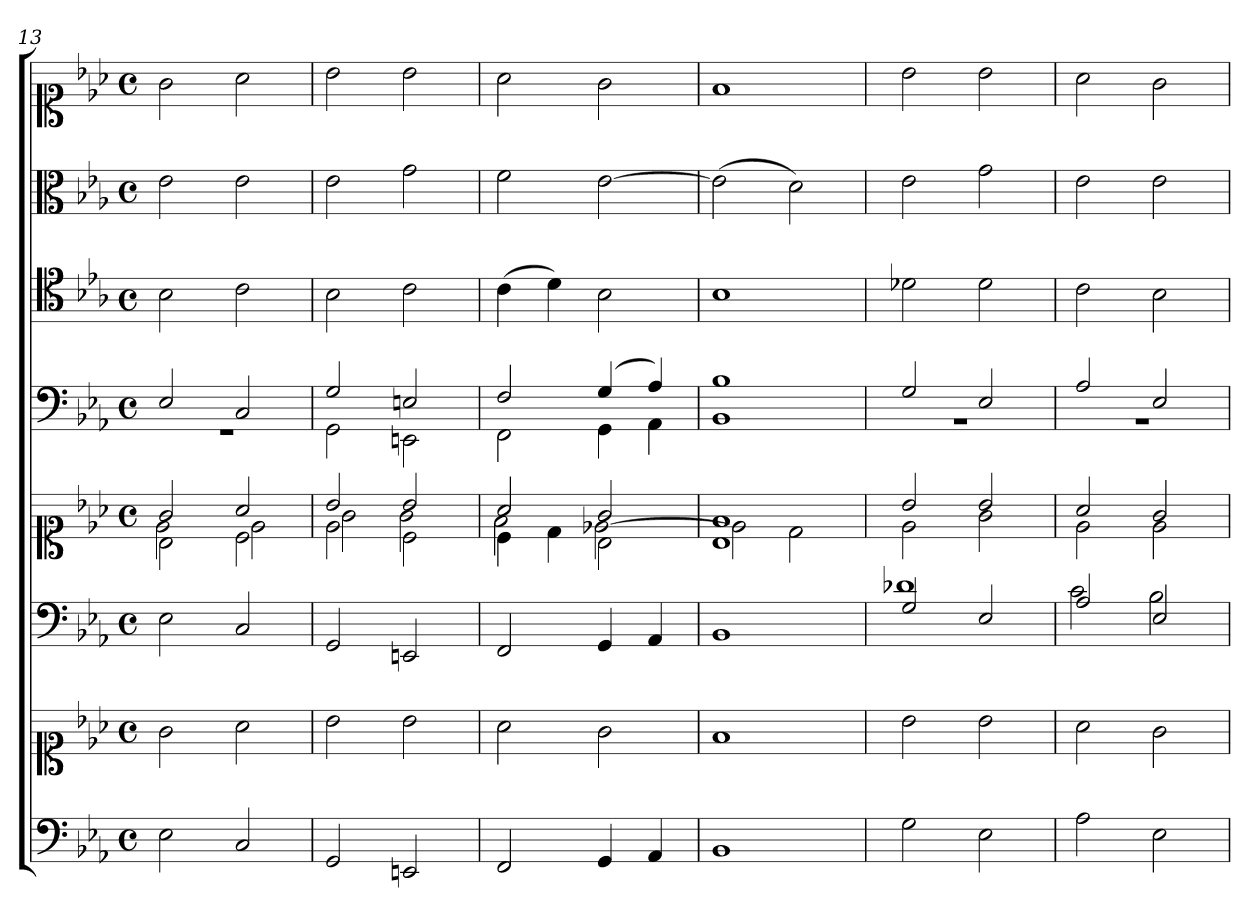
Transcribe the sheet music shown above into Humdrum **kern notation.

**kern	**kern	**kern	**kern	**kern	**kern	**kern	**kern
*part6	*part6	*part5	*part5	*part4	*part3	*part2	*part1
*staff8	*staff7	*staff6	*staff5	*staff4	*staff3	*staff2	*staff1
*clefF4	*clefC1	*clefF4	*clefC1	*clefF4	*clefC4	*clefC3	*clefC1
*k[b-e-a-]	*k[b-e-a-]	*k[b-e-a-]	*k[b-e-a-]	*k[b-e-a-]	*k[b-e-a-]	*k[b-e-a-]	*k[b-e-a-]
*E-:	*E-:	*E-:	*E-:	*E-:	*E-:	*E-:	*E-:
*M4/4	*M4/4	*M4/4	*M4/4	*M4/4	*M4/4	*M4/4	*M4/4
*met(c)	*met(c)	*met(c)	*met(c)	*met(c)	*met(c)	*met(c)	*met(c)
=13	=13	=13	=13	=13	=13	=13	=13
*	*	*	*^	*^	*	*	*
*	*	*	*	*^	*	*	*	*	*
2E-	2g	2E-	2g	2B-	2e-\	2E-	1r	2B-	2e-	2g
2C	2a-	2C	2a-	2c	2e-\	2C	.	2c	2e-	2a-
=14	=14	=14	=14	=14	=14	=14	=14	=14	=14	=14
2GG	2b-	2GG	2b-	2e-	2g\	2G	2GG	2B-	2e-	2b-
2EEn	2b-	2EEn	2b-	2c	2g\	2En	2EEn	2c	2g	2b-
=15	=15	=15	=15	=15	=15	=15	=15	=15	=15	=15
2FF	2a-	2FF	2a-	4c	2f\	2F	2FF	(4c	2f	2a-
.	.	.	.	4d	.	.	.	4d)	.	.
4GG	2g	4GG	2g	2B-	[2e-X\	(4G	4GG	2B-	[2e-	2g
4AA-	.	4AA-	.	.	.	4A-)	4AA-	.	.	.
=16	=16	=16	=16	=16	=16	=16	=16	=16	=16	=16
1BB-	1f	1BB-	1f	1B-	2e-\]	1B-	1BB-	1B-	(2e-]	1f
.	.	.	.	.	2d\	.	.	.	2d)	.
*	*	*	*	*v	*v	*	*	*	*	*
=17	=17	=17	=17	=17	=17	=17	=17	=17	=17
*	*	*^	*	*	*	*	*	*	*
2G	2b-	2G	1d-X	2b-	2e-	2G	1r	2d-X	2e-	2b-
2E-	2b-	2E-	.	2b-	2g	2E-	.	2d-	2g	2b-
=18	=18	=18	=18	=18	=18	=18	=18	=18	=18	=18
2A-	2a-	2A-	2c	2a-	2e-	2A-	1r	2c	2e-	2a-
2E-	2g	2E-	2B-	2g	2e-	2E-	.	2B-	2e-	2g
*	*	*v	*v	*	*	*v	*v	*	*	*
*	*	*	*v	*v	*	*	*	*
=	=	=	=	=	=	=	=
*-	*-	*-	*-	*-	*-	*-	*-
